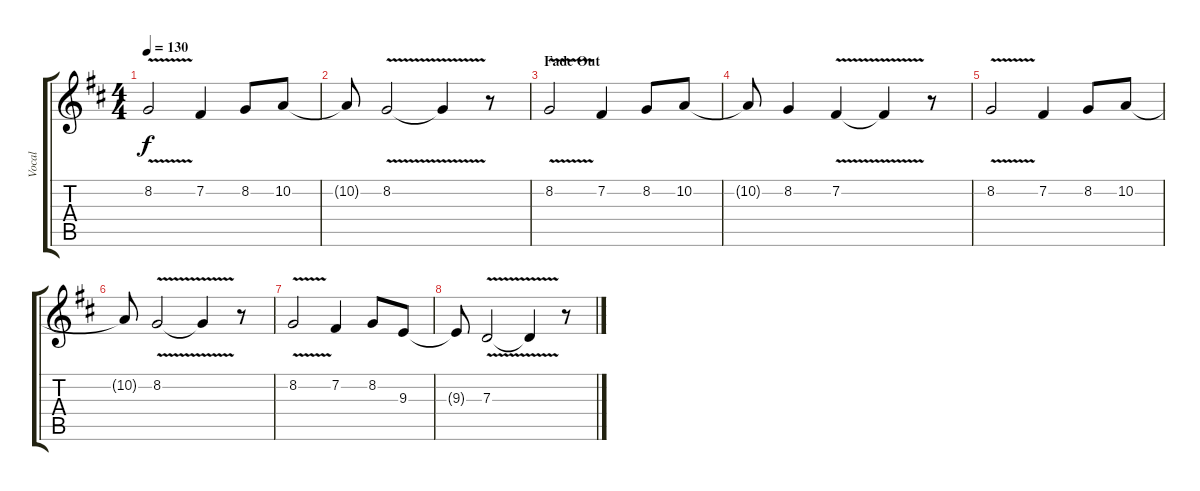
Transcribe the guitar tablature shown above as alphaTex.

\track ("Vocal" "Vocal") {instrument cello}
\staff {score tabs}
\tuning (E4 B3 G3 D3 A2 E2) {hide}
\ts (4 4)
\tempo 130
\clef g2
\ks d
8.2{v}.2{dy f} 7.2.4 8.2.8 10.2.8 |
10.2{t}.8 8.2{v}.2 8.2{t}.4 r.8 |
\section ("" "Fade Out")
8.2{v}.2 7.2.4 8.2.8 10.2.8 |
10.2{t}.8 8.2.4 7.2{v}.4 7.2{t}.4 r.8 |
8.2{v}.2 7.2.4 8.2.8 10.2.8 |
10.2{t}.8 8.2{v}.2 8.2{t}.4 r.8 |
8.2{v}.2 7.2.4 8.2.8 9.3.8 |
9.3{t}.8 7.3{v}.2 7.3{t}.4 r.8
